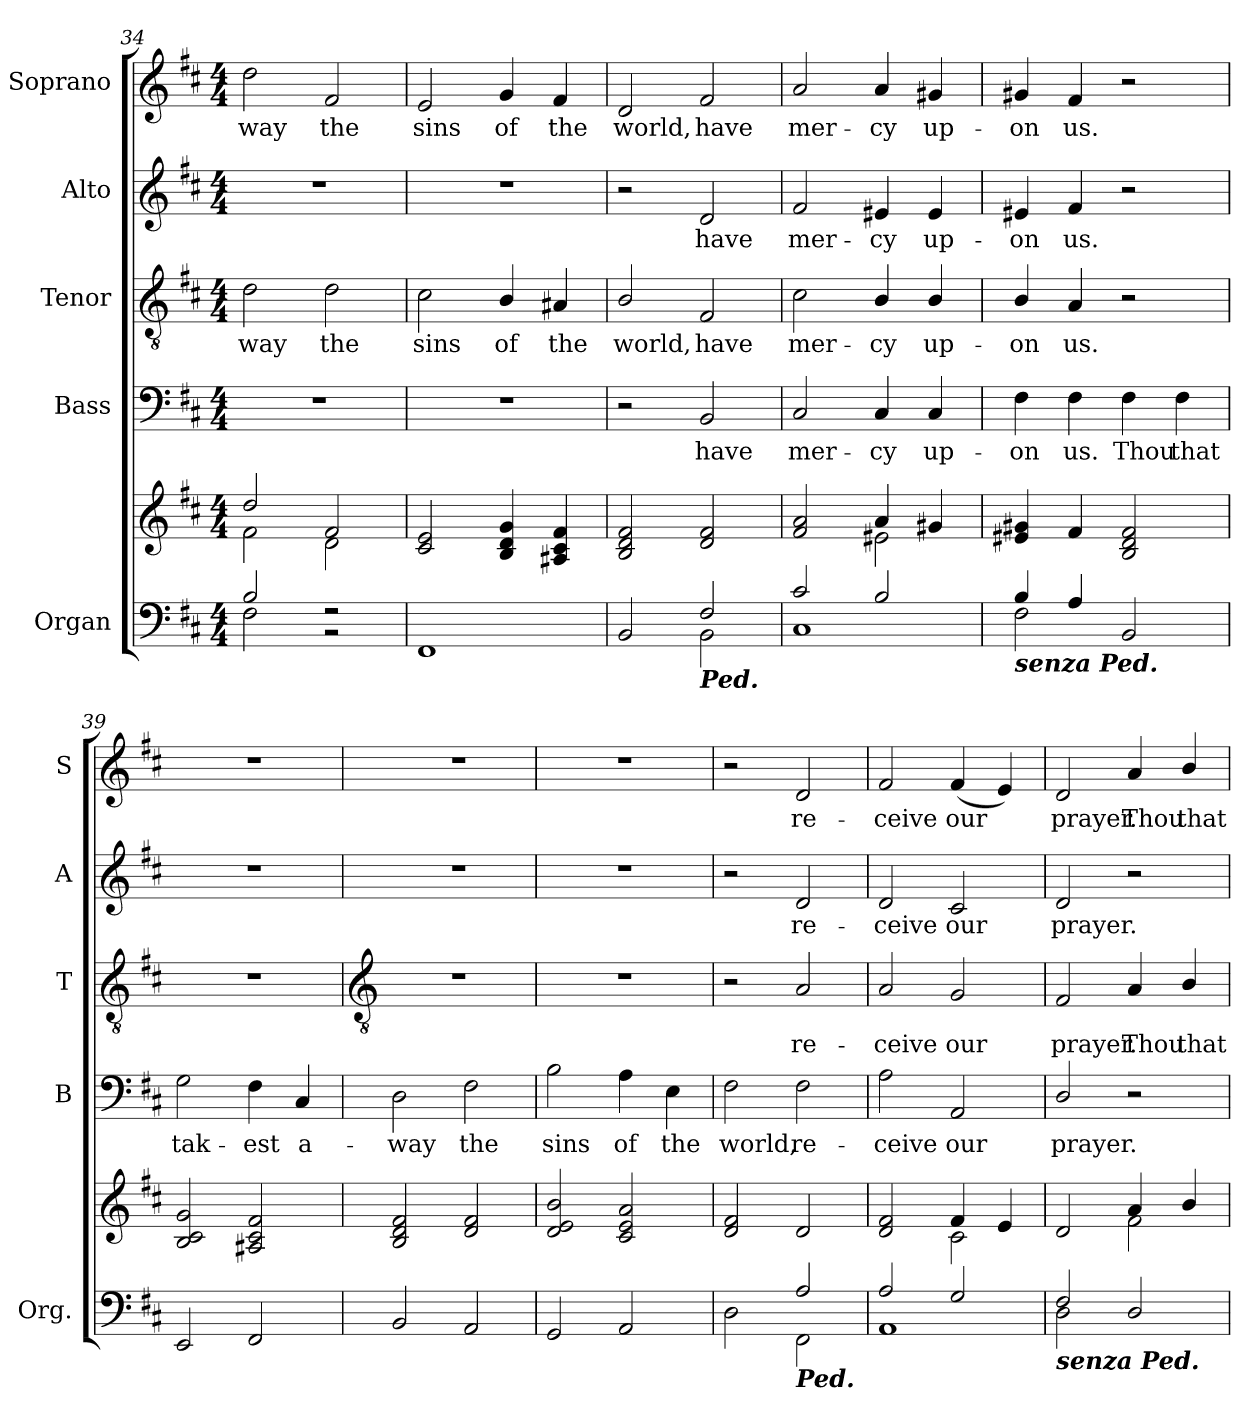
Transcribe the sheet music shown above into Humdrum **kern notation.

**kern	**kern	**kern	**text	**kern	**text	**kern	**text	**kern	**text
*part5	*part5	*part4	*part4	*part3	*part3	*part2	*part2	*part1	*part1
*staff6	*staff5	*staff4	*staff4	*staff3	*staff3	*staff2	*staff2	*staff1	*staff1
*I"Organ	*	*I"Bass	*	*I"Tenor	*	*I"Alto	*	*I"Soprano	*
*I'Org.	*	*I'B	*	*I'T	*	*I'A	*	*I'S	*
*clefF4	*clefG2	*clefF4	*	*clefGv2	*	*clefG2	*	*clefG2	*
*k[f#c#]	*k[f#c#]	*k[f#c#]	*	*k[f#c#]	*	*k[f#c#]	*	*k[f#c#]	*
*D:	*D:	*D:	*	*D:	*	*D:	*	*D:	*
*M4/4	*M4/4	*M4/4	*	*M4/4	*	*M4/4	*	*M4/4	*
=34	=34	=34	=34	=34	=34	=34	=34	=34	=34
*^	*^	*	*	*	*	*	*	*	*
!	!	!	!	!	!	!	!LO:LY:b	!	!	!	!LO:LY:b
2B/	2F#\	2dd/	2f#\	1r	.	2d	-way	1r	.	2dd	-way
!	!	!	!	!	!	!	!LO:LY:b	!	!	!	!LO:LY:b
2r	2r	2f#/	2d\	.	.	2d	the	.	.	2f#	the
=35	=35	=35	=35	=35	=35	=35	=35	=35	=35	=35	=35
!	!	!	!	!	!	!	!LO:LY:b	!	!	!	!LO:LY:b
1FF#/	2ryy	2c#/ 2e/	2ryy	1r	.	2c#	sins	1r	.	2e	sins
!	!	!	!	!	!	!	!LO:LY:b	!	!	!	!LO:LY:b
.	2ryy	4B/ 4d/ 4g/	2ryy	.	.	4B/	of	.	.	4g	of
!	!	!	!	!	!	!	!LO:LY:b	!	!	!	!LO:LY:b
.	.	4A#X/ 4c#/ 4f#/	.	.	.	4A#X	the	.	.	4f#	the
=36	=36	=36	=36	=36	=36	=36	=36	=36	=36	=36	=36
!	!	!	!	!	!	!	!LO:LY:b	!	!	!	!LO:LY:b
2BB/	2ryy	2B/ 2d/ 2f#/	2ryy	2r	.	2B/	world,	2r	.	2d	world,
!LO:TX:b:Bi:t=Ped.	!	!	!	!	!	!	!	!	!	!	!
!	!	!	!	!	!LO:LY:b	!	!LO:LY:b	!	!LO:LY:b	!	!LO:LY:b
2F#/	2BB\	2d/ 2f#/	2ryy	2BB	have	2F#	have	2d	have	2f#	have
=37	=37	=37	=37	=37	=37	=37	=37	=37	=37	=37	=37
!	!	!	!	!	!LO:LY:b	!	!LO:LY:b	!	!LO:LY:b	!	!LO:LY:b
2c#/	1C#\	2f#/ 2a/	2ryy	2C#	mer-	2c#	mer-	2f#	mer-	2a	mer-
!	!	!	!	!	!LO:LY:b	!	!LO:LY:b	!	!LO:LY:b	!	!LO:LY:b
2B/	.	4a/	2e#X\	4C#	-cy	4B/	-cy	4e#X	-cy	4a	-cy
!	!	!	!	!	!LO:LY:b	!	!LO:LY:b	!	!LO:LY:b	!	!LO:LY:b
.	.	4g#X/	.	4C#	up-	4B/	up-	4e#	up-	4g#X	up-
=38	=38	=38	=38	=38	=38	=38	=38	=38	=38	=38	=38
!LO:TX:b:Bi:t=senza Ped.	!	!	!	!	!	!	!	!	!	!	!
!	!	!	!	!	!LO:LY:b	!	!LO:LY:b	!	!LO:LY:b	!	!LO:LY:b
4B/	2F#\	4e#X/ 4g#X/	1ryy	4F#	-on	4B/	-on	4e#X	-on	4g#X	-on
!	!	!	!	!	!LO:LY:b	!	!LO:LY:b	!	!LO:LY:b	!	!LO:LY:b
4A/	.	4f#/	.	4F#	us.	4A	us.	4f#	us.	4f#	us.
!	!	!	!	!	!LO:LY:b	!	!	!	!	!	!
2BB/	2ryy	2B/ 2d/ 2f#/	.	4F#	Thou	2r	.	2r	.	2r	.
!	!	!	!	!	!LO:LY:b	!	!	!	!	!	!
.	.	.	.	4F#	that	.	.	.	.	.	.
=39	=39	=39	=39	=39	=39	=39	=39	=39	=39	=39	=39
!	!	!	!	!	!LO:LY:b	!	!	!	!	!	!
2EE/	2ryy	2B/ 2c#/ 2g/	1ryy	2G	tak-	1r	.	1r	.	1r	.
!	!	!	!	!	!LO:LY:b	!	!	!	!	!	!
2FF#/	2ryy	2A#X/ 2c#/ 2f#/	.	4F#	-est	.	.	.	.	.	.
!	!	!	!	!	!LO:LY:b	!	!	!	!	!	!
.	.	.	.	4C#	a-	.	.	.	.	.	.
!!LO:LB:g=z
=40	=40	=40	=40	=40	=40	=40	=40	=40	=40	=40	=40
*	*	*	*	*	*	*clefGv2	*	*	*	*	*
!	!	!	!	!	!LO:LY:b	!	!	!	!	!	!
2BB/	2ryy	2B/ 2d/ 2f#/	1ryy	2D	-way	1r	.	1r	.	1r	.
!	!	!	!	!	!LO:LY:b	!	!	!	!	!	!
2AA/	2ryy	2d/ 2f#/	.	2F#	the	.	.	.	.	.	.
=41	=41	=41	=41	=41	=41	=41	=41	=41	=41	=41	=41
!	!	!	!	!	!LO:LY:b	!	!	!	!	!	!
2GG/	2ryy	2d/ 2e/ 2b/	1ryy	2B	sins	1r	.	1r	.	1r	.
!	!	!	!	!	!LO:LY:b	!	!	!	!	!	!
2AA/	2ryy	2c#/ 2e/ 2a/	.	4A	of	.	.	.	.	.	.
!	!	!	!	!	!LO:LY:b	!	!	!	!	!	!
.	.	.	.	4E	the	.	.	.	.	.	.
=42	=42	=42	=42	=42	=42	=42	=42	=42	=42	=42	=42
!	!	!	!	!	!LO:LY:b	!	!	!	!	!	!
2D\	2ryy	2d/ 2f#/	1ryy	2F#	world,	2r	.	2r	.	2r	.
!LO:TX:b:Bi:t=Ped.	!	!	!	!	!	!	!	!	!	!	!
!	!	!	!	!	!LO:LY:b	!	!LO:LY:b	!	!LO:LY:b	!	!LO:LY:b
2A/	2FF#\	2d/	.	2F#	re-	2A	re-	2d	re-	2d	re-
=43	=43	=43	=43	=43	=43	=43	=43	=43	=43	=43	=43
!	!	!	!	!	!LO:LY:b	!	!LO:LY:b	!	!LO:LY:b	!	!LO:LY:b
2A/	1AA\	2d/ 2f#/	2ryy	2A	-ceive	2A	-ceive	2d	-ceive	2f#	-ceive
!	!	!	!	!	!LO:LY:b	!	!LO:LY:b	!	!LO:LY:b	!	!LO:LY:b
2G/	.	4f#/	2c#\	2AA	our	2G	our	2c#	our	(<4f#	our
.	.	4e/	.	.	.	.	.	.	.	4e)	.
=44	=44	=44	=44	=44	=44	=44	=44	=44	=44	=44	=44
!LO:TX:b:Bi:t=senza Ped.	!	!	!	!	!	!	!	!	!	!	!
!	!	!	!	!	!LO:LY:b	!	!LO:LY:b	!	!LO:LY:b	!	!LO:LY:b
2F#/	2D\	2d/	2ryy	2D/	prayer.	2F#	prayer.	2d	prayer.	2d	prayer.
!	!	!	!	!	!	!	!LO:LY:b	!	!	!	!LO:LY:b
2D/	2ryy	4a/	2f#\	2r	.	4A	Thou	2r	.	4a	Thou
!	!	!	!	!	!	!	!LO:LY:b	!	!	!	!LO:LY:b
.	.	4b/	.	.	.	4B/	that	.	.	4b/	that
*v	*v	*	*	*	*	*	*	*	*	*	*
*	*v	*v	*	*	*	*	*	*	*	*
=	=	=	=	=	=	=	=	=	=
*-	*-	*-	*-	*-	*-	*-	*-	*-	*-
